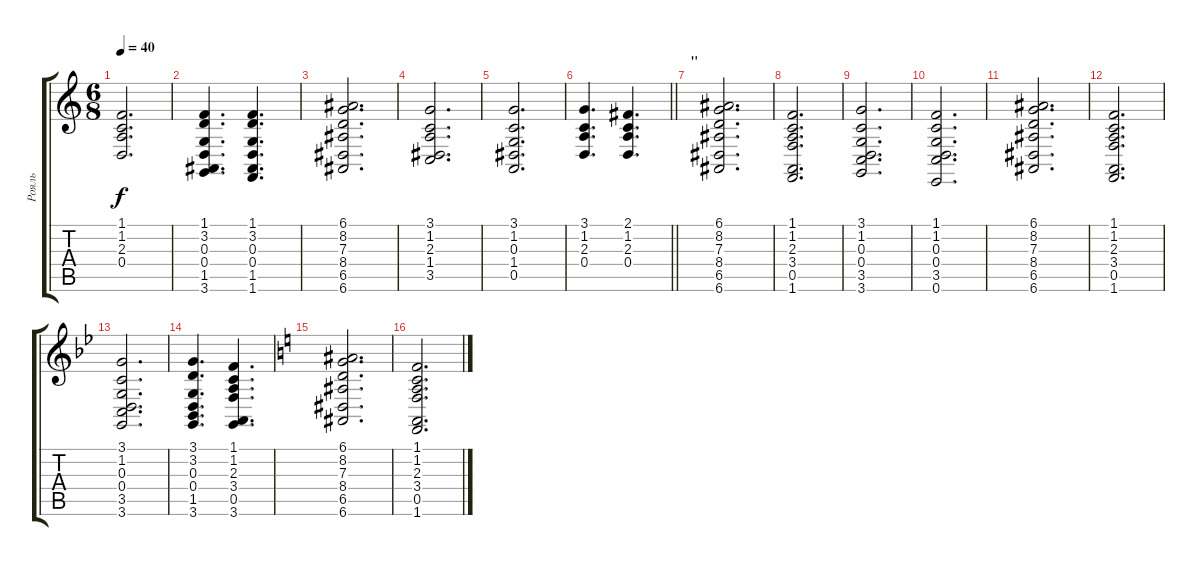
\track ("Рояль" "Рояль") {instrument acousticgrandpiano}
\staff {score tabs}
\tuning (E4 B3 G3 D3 A2 E2) {hide}
\ts (6 8)
\tempo 40
\clef g2
\ks c
(1.1 1.2 2.3 0.4).2{d dy f} |
(1.1 3.2 0.3 0.4 1.5 3.6).4{d} (1.1 3.2 0.3 0.4 1.5 1.6).4{d} |
(6.1 8.2 7.3 8.4 6.5 6.6).2{d} |
(3.1 1.2 2.3 1.4 3.5).2{d} |
(3.1 1.2 0.3 1.4 0.5).2{d} |
\barLineRight lightlight
(3.1 1.2 2.3 0.4).4{d} (2.1 1.2 2.3 0.4).4{d} |
\section ("" "\"")
(6.1 8.2 7.3 8.4 6.5 6.6).2{d} |
(1.1 1.2 2.3 3.4 0.5 1.6).2{d} |
(3.1 1.2 0.3 0.4 3.5 3.6).2{d} |
(1.1 1.2 0.3 0.4 3.5 0.6).2{d} |
(6.1 8.2 7.3 8.4 6.5 6.6).2{d} |
(1.1 1.2 2.3 3.4 0.5 1.6).2{d} |
\ks bb
(3.1 1.2 0.3 0.4 3.5 3.6).2{d} |
(3.1 3.2 0.3 0.4 1.5 3.6).4{d} (1.1 1.2 2.3 3.4 0.5 3.6).4{d} |
\ks c
(6.1 8.2 7.3 8.4 6.5 6.6).2{d} |
(1.1 1.2 2.3 3.4 0.5 1.6).2{d}
